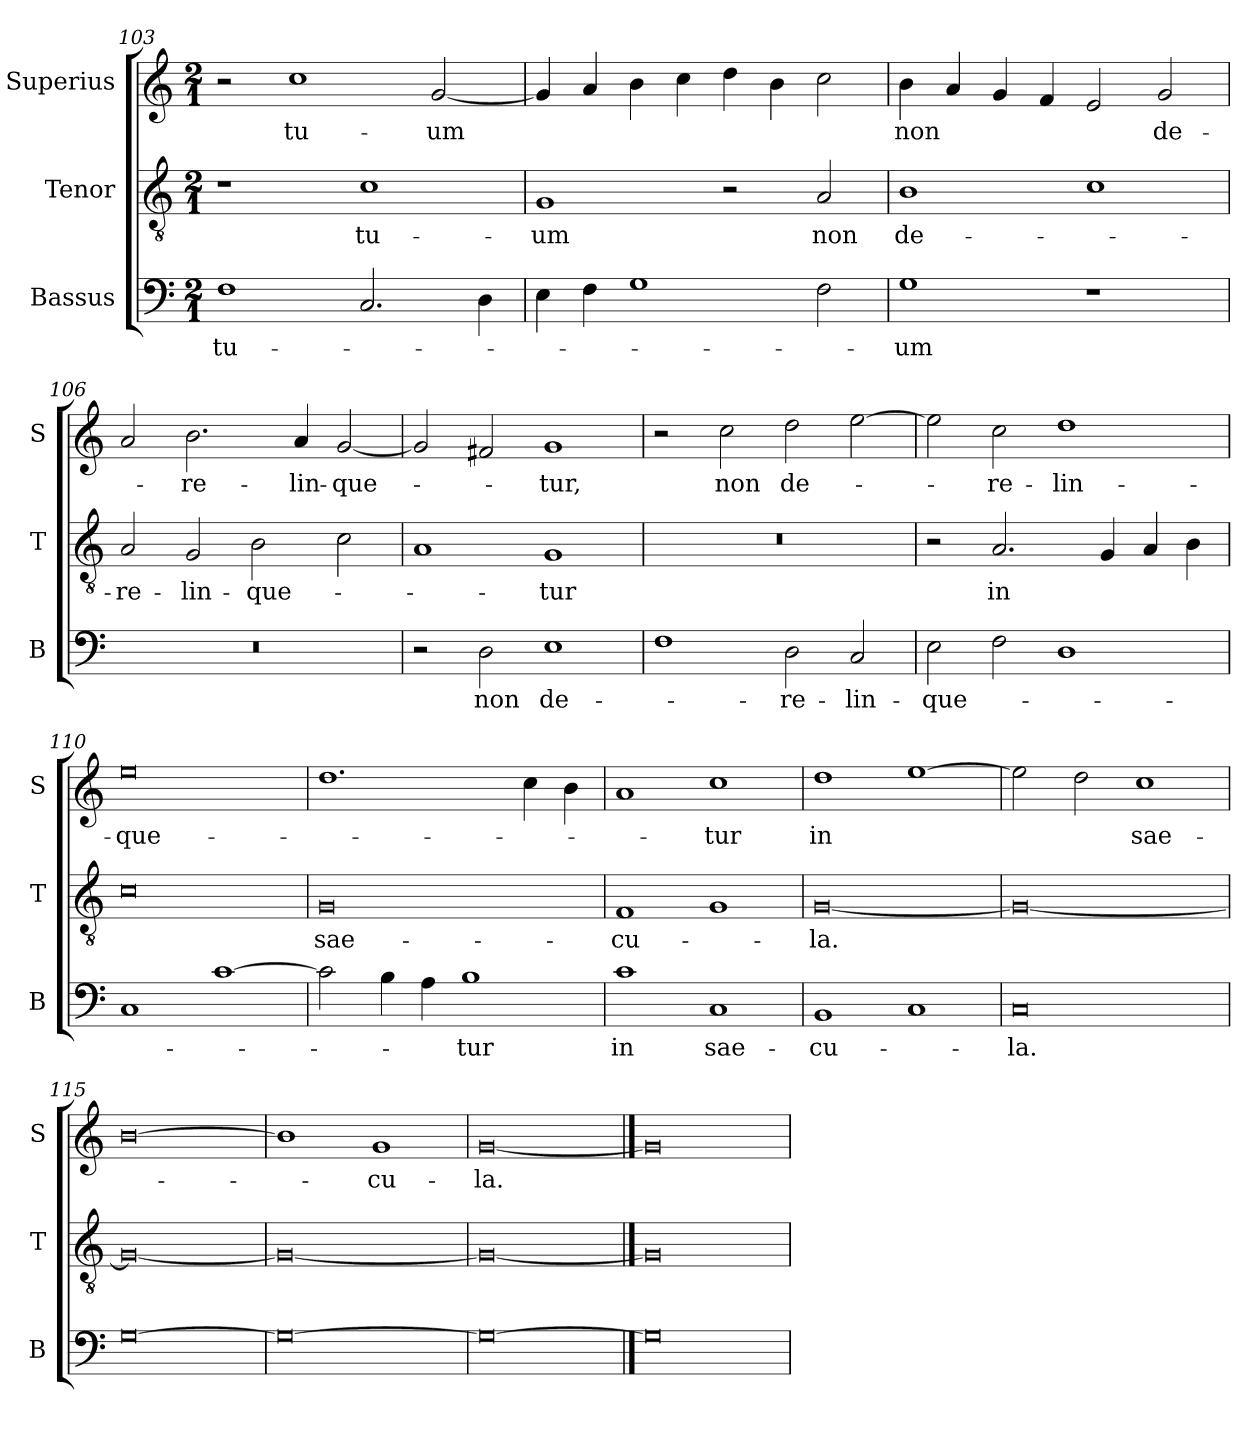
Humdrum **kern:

**kern	**text	**kern	**text	**kern	**text
*part3	*part3	*part2	*part2	*part1	*part1
*staff3	*staff3	*staff2	*staff2	*staff1	*staff1
*I"Bassus	*	*I"Tenor	*	*I"Superius	*
*I'B	*	*I'T	*	*I'S	*
*clefF4	*	*clefGv2	*	*clefG2	*
*k[]	*	*k[]	*	*k[]	*
*M2/1	*	*M2/1	*	*M2/1	*
=103	=103	=103	=103	=103	=103
1F	tu-	1r	.	2r	.
.	.	.	.	1cc	tu-
2.C	.	1c	tu-	.	.
.	.	.	.	[2g	-um
4D	.	.	.	.	.
=104	=104	=104	=104	=104	=104
4E	.	1G	-um	4g]	.
4F	.	.	.	4a	.
1G	.	.	.	4b	.
.	.	.	.	4cc	.
.	.	2r	.	4dd	.
.	.	.	.	4b	.
2F	.	2A	non	2cc	.
=105	=105	=105	=105	=105	=105
1G	-um	1B	de-	4b	non
.	.	.	.	4a	.
.	.	.	.	4g	.
.	.	.	.	4f	.
1r	.	1c	.	2e	.
.	.	.	.	2g	de-
=106	=106	=106	=106	=106	=106
0r	.	2A	-re-	2a	.
.	.	2G	-lin-	2.b	-re-
.	.	2B	-que-	.	.
.	.	.	.	4a	-lin-
.	.	2c	.	[2g	-que-
=107	=107	=107	=107	=107	=107
2r	.	1A	.	2g]	.
2D	non	.	.	2f#X	.
1E	de-	1G	-tur	1g	-tur,
=108	=108	=108	=108	=108	=108
1F	.	0r	.	2r	.
.	.	.	.	2cc	non
2D	-re-	.	.	2dd	de-
2C	-lin-	.	.	[2ee	.
=109	=109	=109	=109	=109	=109
2E	-que-	2r	.	2ee]	.
2F	.	2.A	in	2cc	-re-
1D	.	.	.	1dd	-lin-
.	.	4G	.	.	.
.	.	4A	.	.	.
.	.	4B	.	.	.
=110	=110	=110	=110	=110	=110
1C	.	0c	.	0ee	-que-
[1c	.	.	.	.	.
=111	=111	=111	=111	=111	=111
2c]	.	0G	sae-	1.dd	.
4B	.	.	.	.	.
4A	.	.	.	.	.
1B	-tur	.	.	.	.
.	.	.	.	4cc	.
.	.	.	.	4b	.
=112	=112	=112	=112	=112	=112
1c	in	1F	-cu-	1a	.
1C	sae-	1G	.	1cc	-tur
=113	=113	=113	=113	=113	=113
1BB	-cu-	[0G	-la.	1dd	in
1C	.	.	.	[1ee	.
=114	=114	=114	=114	=114	=114
0C	-la.	0G_	.	2ee]	.
.	.	.	.	2dd	.
.	.	.	.	1cc	sae-
=115	=115	=115	=115	=115	=115
[0G	.	0G_	.	[0b	.
=116	=116	=116	=116	=116	=116
0G_	.	0G_	.	1b]	.
.	.	.	.	1g	-cu-
=117	=117	=117	=117	=117	=117
0G_	.	0G_	.	[0g	-la.
==118	==118	==118	==118	==118	==118
0G]	.	0G]	.	0g]	.
=	=	=	=	=	=
*-	*-	*-	*-	*-	*-
